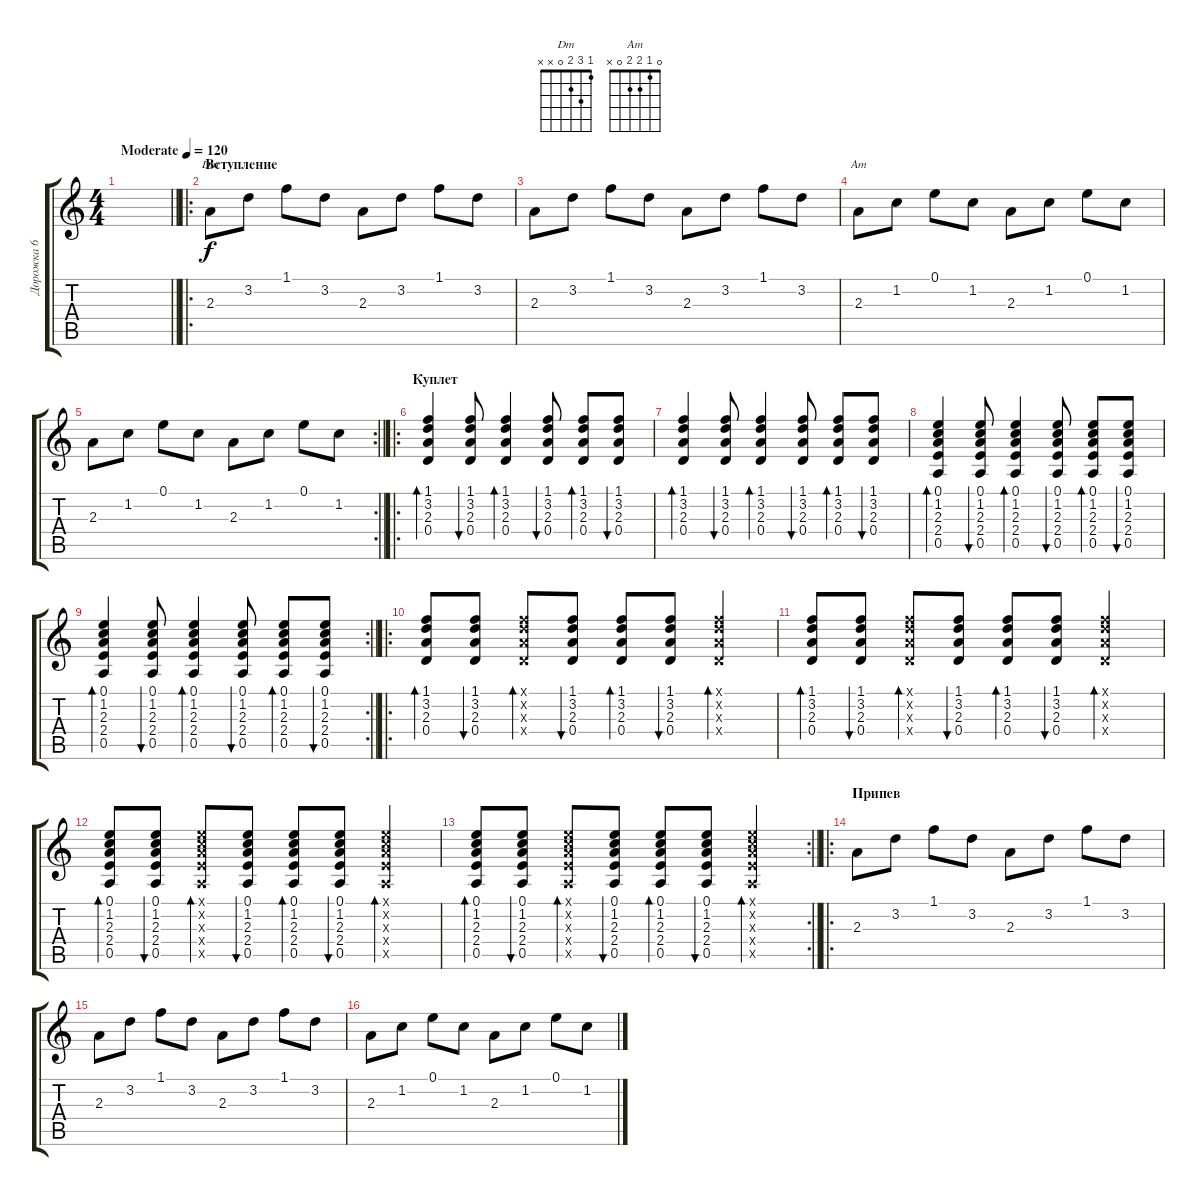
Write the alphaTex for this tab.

\track ("Дорожка 6" "Дорожка 6") {instrument acousticguitarsteel}
\staff {score tabs}
\tuning (E4 B3 G3 D3 A2 E2) {hide}
\chord ("Dm" 1 3 2 0 x x)
\chord ("Am" 0 1 2 2 0 x)
\ts (4 4)
\tempo (120 "Moderate")
\clef g2
\barLineRight lightlight
\ks c
|
\ro
\section ("" "Вступление")
2.3.8{ch "Dm"} 3.2.8 1.1.8 3.2.8 2.3.8 3.2.8 1.1.8 3.2.8 |
2.3.8 3.2.8 1.1.8 3.2.8 2.3.8 3.2.8 1.1.8 3.2.8 |
2.3.8{ch "Am"} 1.2.8 0.1.8 1.2.8 2.3.8 1.2.8 0.1.8 1.2.8 |
\rc 2
\barLineRight lightlight
2.3.8 1.2.8 0.1.8 1.2.8 2.3.8 1.2.8 0.1.8 1.2.8 |
\ro
\section ("" "Куплет")
(1.1 3.2 2.3 0.4).4{bd 60} (1.1 3.2 2.3 0.4).8{bu 60} (1.1 3.2 2.3 0.4).4{bd 60} (1.1 3.2 2.3 0.4).8{bu 60} (1.1 3.2 2.3 0.4).8{bd 60} (1.1 3.2 2.3 0.4).8{bu 60} |
(1.1 3.2 2.3 0.4).4{bd 60} (1.1 3.2 2.3 0.4).8{bu 60} (1.1 3.2 2.3 0.4).4{bd 60} (1.1 3.2 2.3 0.4).8{bu 60} (1.1 3.2 2.3 0.4).8{bd 60} (1.1 3.2 2.3 0.4).8{bu 60} |
(0.1 1.2 2.3 2.4 0.5).4{bd 60} (0.1 1.2 2.3 2.4 0.5).8{bu 60} (0.1 1.2 2.3 2.4 0.5).4{bd 60} (0.1 1.2 2.3 2.4 0.5).8{bu 60} (0.1 1.2 2.3 2.4 0.5).8{bd 60} (0.1 1.2 2.3 2.4 0.5).8{bu 60} |
\rc 2
\barLineRight lightlight
(0.1 1.2 2.3 2.4 0.5).4{bd 60} (0.1 1.2 2.3 2.4 0.5).8{bu 60} (0.1 1.2 2.3 2.4 0.5).4{bd 60} (0.1 1.2 2.3 2.4 0.5).8{bu 60} (0.1 1.2 2.3 2.4 0.5).8{bd 60} (0.1 1.2 2.3 2.4 0.5).8{bu 60} |
\ro
(1.1 3.2 2.3 0.4).8{bd 60} (1.1 3.2 2.3 0.4).8{bu 60} (1.1{x} 3.2{x} 2.3{x} 0.4{x}).8{bd 60} (1.1 3.2 2.3 0.4).8{bu 60} (1.1 3.2 2.3 0.4).8{bd 60} (1.1 3.2 2.3 0.4).8{bu 60} (1.1{x} 3.2{x} 2.3{x} 0.4{x}).4{bd 60} |
(1.1 3.2 2.3 0.4).8{bd 60} (1.1 3.2 2.3 0.4).8{bu 60} (1.1{x} 3.2{x} 2.3{x} 0.4{x}).8{bd 60} (1.1 3.2 2.3 0.4).8{bu 60} (1.1 3.2 2.3 0.4).8{bd 60} (1.1 3.2 2.3 0.4).8{bu 60} (1.1{x} 3.2{x} 2.3{x} 0.4{x}).4{bd 60} |
(0.1 1.2 2.3 2.4 0.5).8{bd 60} (0.1 1.2 2.3 2.4 0.5).8{bu 60} (0.1{x} 1.2{x} 2.3{x} 2.4{x} 0.5{x}).8{bd 60} (0.1 1.2 2.3 2.4 0.5).8{bu 60} (0.1 1.2 2.3 2.4 0.5).8{bd 60} (0.1 1.2 2.3 2.4 0.5).8{bu 60} (0.1{x} 1.2{x} 2.3{x} 2.4{x} 0.5{x}).4{bd 60} |
\rc 2
\barLineRight lightlight
(0.1 1.2 2.3 2.4 0.5).8{bd 60} (0.1 1.2 2.3 2.4 0.5).8{bu 60} (0.1{x} 1.2{x} 2.3{x} 2.4{x} 0.5{x}).8{bd 60} (0.1 1.2 2.3 2.4 0.5).8{bu 60} (0.1 1.2 2.3 2.4 0.5).8{bd 60} (0.1 1.2 2.3 2.4 0.5).8{bu 60} (0.1{x} 1.2{x} 2.3{x} 2.4{x} 0.5{x}).4{bd 60} |
\ro
\section ("" "Припев")
2.3.8 3.2.8 1.1.8 3.2.8 2.3.8 3.2.8 1.1.8 3.2.8 |
2.3.8 3.2.8 1.1.8 3.2.8 2.3.8 3.2.8 1.1.8 3.2.8 |
2.3.8 1.2.8 0.1.8 1.2.8 2.3.8 1.2.8 0.1.8 1.2.8
